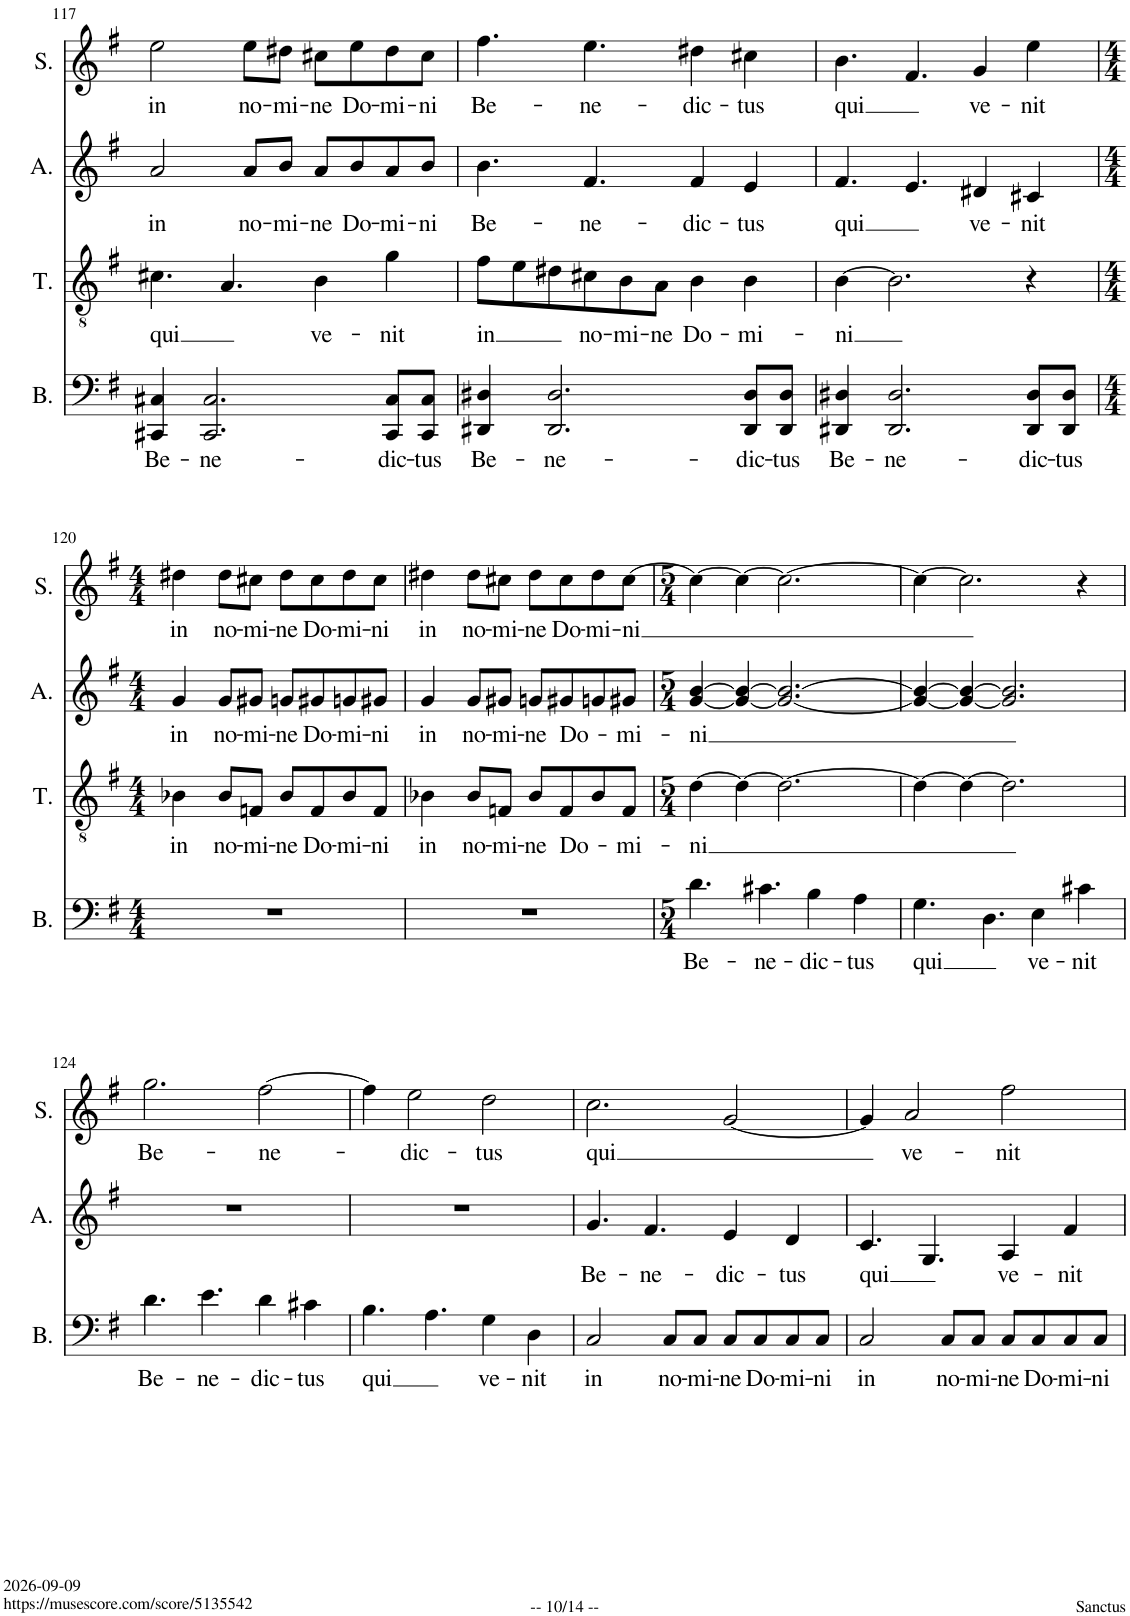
**kern	**text	**kern	**text	**kern	**text	**kern	**text
*part4	*part4	*part3	*part3	*part2	*part2	*part1	*part1
*staff4	*staff4	*staff3	*staff3	*staff2	*staff2	*staff1	*staff1
*I"Basso	*	*I"Tenor	*	*I"Alto	*	*I"Soprano	*
*I'B.	*	*I'T.	*	*I'A.	*	*I'S.	*
!!LO:PB:g=z
*clefF4	*	*clefGv2	*	*clefG2	*	*clefG2	*
*	*	*	*	*Trd1c2	*	*	*
*k[f#]	*	*k[f#]	*	*k[f#]	*	*k[f#]	*
*M5/4	*	*M5/4	*	*M5/4	*	*M5/4	*
=117	=117	=117	=117	=117	=117	=117	=117
!	!LO:LY:b	!	!LO:LY:b	!	!LO:LY:b	!	!LO:LY:b
4CC#X/ 4C#X/	Be-	4.c#X\	qui	2a/	in	2ee\	in
!	!LO:LY:b	!	!	!	!	!	!
2.CC#/ 2.C#/	-ne-	.	.	.	.	.	.
.	.	4.A/	.	.	.	.	.
!	!	!	!	!	!LO:LY:b	!	!LO:LY:b
.	.	.	.	8a/L	no-	8ee\L	no-
!	!	!	!	!	!LO:LY:b	!	!LO:LY:b
.	.	.	.	8b/J	-mi-	8dd#X\J	-mi-
!	!	!	!LO:LY:b	!	!LO:LY:b	!	!LO:LY:b
.	.	4B\	ve-	8a/L	-ne	8cc#X\L	-ne
!	!	!	!	!	!LO:LY:b	!	!LO:LY:b
.	.	.	.	8b/	Do-	8ee\	Do-
!	!LO:LY:b	!	!LO:LY:b	!	!LO:LY:b	!	!LO:LY:b
8CC#/ 8C#/L	-dic-	4g\	-nit	8a/	-mi-	8dd#\	-mi-
!	!LO:LY:b	!	!	!	!LO:LY:b	!	!LO:LY:b
8CC#/ 8C#/J	-tus	.	.	8b/J	-ni	8cc#\J	-ni
=118	=118	=118	=118	=118	=118	=118	=118
!	!LO:LY:b	!	!LO:LY:b	!	!LO:LY:b	!	!LO:LY:b
4DD#X/ 4D#X/	Be-	8f#\L	in	4.b\	Be-	4.ff#\	Be-
.	.	8e\	.	.	.	.	.
!	!LO:LY:b	!	!	!	!	!	!
2.DD#/ 2.D#/	-ne-	8d#X\	.	.	.	.	.
!	!	!	!LO:LY:b	!	!LO:LY:b	!	!LO:LY:b
.	.	8c#X\	no-	4.f#/	-ne-	4.ee\	-ne-
!	!	!	!LO:LY:b	!	!	!	!
.	.	8B\	-mi-	.	.	.	.
!	!	!	!LO:LY:b	!	!	!	!
.	.	8A\J	-ne	.	.	.	.
!	!	!	!LO:LY:b	!	!LO:LY:b	!	!LO:LY:b
.	.	4B\	Do-	4f#/	-dic-	4dd#X\	-dic-
!	!LO:LY:b	!	!LO:LY:b	!	!LO:LY:b	!	!LO:LY:b
8DD#/ 8D#/L	-dic-	4B\	-mi-	4e/	-tus	4cc#X\	-tus
!	!LO:LY:b	!	!	!	!	!	!
8DD#/ 8D#/J	-tus	.	.	.	.	.	.
=119	=119	=119	=119	=119	=119	=119	=119
!	!LO:LY:b	!	!LO:LY:b	!	!LO:LY:b	!	!LO:LY:b
4DD#X/ 4D#X/	Be-	[4B\	-ni	4.f#/	qui	4.b\	qui
!	!LO:LY:b	!	!	!	!	!	!
2.DD#/ 2.D#/	-ne-	2.B\]	.	.	.	.	.
.	.	.	.	4.e/	.	4.f#/	.
!	!	!	!	!	!LO:LY:b	!	!LO:LY:b
.	.	.	.	4d#X/	ve-	4g/	ve-
!	!LO:LY:b	!	!	!	!LO:LY:b	!	!LO:LY:b
8DD#/ 8D#/L	-dic-	4r	.	4c#X/	-nit	4ee\	-nit
!	!LO:LY:b	!	!	!	!	!	!
8DD#/ 8D#/J	-tus	.	.	.	.	.	.
!!LO:LB:g=z
=120	=120	=120	=120	=120	=120	=120	=120
*M4/4	*	*M4/4	*	*M4/4	*	*M4/4	*
!	!	!	!LO:LY:b	!	!LO:LY:b	!	!LO:LY:b
1r	.	4B-X\	in	4g/	in	4dd#X\	in
!	!	!	!LO:LY:b	!	!LO:LY:b	!	!LO:LY:b
.	.	8B-/L	no-	8g/L	no-	8dd#\L	no-
!	!	!	!LO:LY:b	!	!LO:LY:b	!	!LO:LY:b
.	.	8Fn/J	-mi-	8g#X/J	-mi-	8cc#X\J	-mi-
!	!	!	!LO:LY:b	!	!LO:LY:b	!	!LO:LY:b
.	.	8B-/L	-ne	8gn/L	-ne	8dd#\L	-ne
!	!	!	!LO:LY:b	!	!LO:LY:b	!	!LO:LY:b
.	.	8F/	Do-	8g#X/	Do-	8cc#\	Do-
!	!	!	!LO:LY:b	!	!LO:LY:b	!	!LO:LY:b
.	.	8B-/	-mi-	8gn/	-mi-	8dd#\	-mi-
!	!	!	!LO:LY:b	!	!LO:LY:b	!	!LO:LY:b
.	.	8F/J	-ni	8g#X/J	-ni	8cc#\J	-ni
=121	=121	=121	=121	=121	=121	=121	=121
!	!	!	!LO:LY:b	!	!LO:LY:b	!	!LO:LY:b
1r	.	4B-X\	in	4g/	in	4dd#X\	in
!	!	!	!LO:LY:b	!	!LO:LY:b	!	!LO:LY:b
.	.	8B-/L	no-	8g/L	no-	8dd#\L	no-
!	!	!	!LO:LY:b	!	!LO:LY:b	!	!LO:LY:b
.	.	8Fn/J	-mi-	8g#X/J	-mi-	8cc#X\J	-mi-
!	!	!	!LO:LY:b	!	!LO:LY:b	!	!LO:LY:b
.	.	8B-/L	-ne	8gn/L	-ne	8dd#\L	-ne
!	!	!	!LO:LY:b	!	!LO:LY:b	!	!LO:LY:b
.	.	8F/	Do-	8g#X/	Do-	8cc#\	Do-
!	!	!	!	!	!	!	!LO:LY:b
.	.	8B-/	.	8gn/	.	8dd#\	-mi-
!	!	!	!LO:LY:b	!	!LO:LY:b	!	!LO:LY:b
.	.	8F/J	-mi-	8g#X/J	-mi-	[8cc#\J	-ni
=122	=122	=122	=122	=122	=122	=122	=122
*M5/4	*	*M5/4	*	*M5/4	*	*M5/4	*
!	!LO:LY:b	!	!LO:LY:b	!	!LO:LY:b	!	!
4.d\	Be-	[4d\	-ni	[4g/ [4b/	-ni	4cc#\_	.
.	.	4d\_	.	4g/_ 4b/_	.	4cc#\_	.
!	!LO:LY:b	!	!	!	!	!	!
4.c#X\	-ne-	.	.	.	.	.	.
.	.	2.d\_	.	2.g/_ 2.b/_	.	2.cc#\_	.
!	!LO:LY:b	!	!	!	!	!	!
4B\	-dic-	.	.	.	.	.	.
!	!LO:LY:b	!	!	!	!	!	!
4A\	-tus	.	.	.	.	.	.
=123	=123	=123	=123	=123	=123	=123	=123
!	!LO:LY:b	!	!	!	!	!	!
4.G\	qui	4d\_	.	4g/_ 4b/_	.	4cc#\_	.
.	.	4d\_	.	4g/_ 4b/_	.	2.cc#\]	.
4.D\	.	.	.	.	.	.	.
.	.	2.d\]	.	2.g/] 2.b/]	.	.	.
!	!LO:LY:b	!	!	!	!	!	!
4E\	ve-	.	.	.	.	.	.
!	!LO:LY:b	!	!	!	!	!	!
4c#X\	-nit	.	.	.	.	4r	.
!!LO:LB:g=z
=124	=124	=124	=124	=124	=124	=124	=124
!	!LO:LY:b	!	!	!	!	!	!LO:LY:b
4.d\	Be-	4%5r	.	4%5r	.	2.gg\	Be-
!	!LO:LY:b	!	!	!	!	!	!
4.e\	-ne-	.	.	.	.	.	.
!	!LO:LY:b	!	!	!	!	!	!LO:LY:b
4d\	-dic-	.	.	.	.	[2ff#\	-ne-
!	!LO:LY:b	!	!	!	!	!	!
4c#X\	-tus	.	.	.	.	.	.
=125	=125	=125	=125	=125	=125	=125	=125
!	!LO:LY:b	!	!	!	!	!	!
4.B\	qui	4%5r	.	4%5r	.	4ff#\]	.
!	!	!	!	!	!	!	!LO:LY:b
.	.	.	.	.	.	2ee\	-dic-
4.A\	.	.	.	.	.	.	.
!	!LO:LY:b	!	!	!	!	!	!LO:LY:b
4G\	ve-	.	.	.	.	2dd\	-tus
!	!LO:LY:b	!	!	!	!	!	!
4D\	-nit	.	.	.	.	.	.
=126	=126	=126	=126	=126	=126	=126	=126
!	!LO:LY:b	!	!	!	!LO:LY:b	!	!LO:LY:b
2C/	in	4%5r	.	4.g/	Be-	2.cc\	qui
!	!	!	!	!	!LO:LY:b	!	!
.	.	.	.	4.f#/	-ne-	.	.
!	!LO:LY:b	!	!	!	!	!	!
8C/L	no-	.	.	.	.	.	.
!	!LO:LY:b	!	!	!	!	!	!
8C/J	-mi-	.	.	.	.	.	.
!	!LO:LY:b	!	!	!	!LO:LY:b	!	!
8C/L	-ne	.	.	4e/	-dic-	[2g/	.
!	!LO:LY:b	!	!	!	!	!	!
8C/	Do-	.	.	.	.	.	.
!	!LO:LY:b	!	!	!	!LO:LY:b	!	!
8C/	-mi-	.	.	4d/	-tus	.	.
!	!LO:LY:b	!	!	!	!	!	!
8C/J	-ni	.	.	.	.	.	.
=127	=127	=127	=127	=127	=127	=127	=127
!	!LO:LY:b	!	!	!	!LO:LY:b	!	!
2C/	in	4%5r	.	4.c/	qui	4g/]	.
!	!	!	!	!	!	!	!LO:LY:b
.	.	.	.	.	.	2a/	ve-
.	.	.	.	4.G/	.	.	.
!	!LO:LY:b	!	!	!	!	!	!
8C/L	no-	.	.	.	.	.	.
!	!LO:LY:b	!	!	!	!	!	!
8C/J	-mi-	.	.	.	.	.	.
!	!LO:LY:b	!	!	!	!LO:LY:b	!	!LO:LY:b
8C/L	-ne	.	.	4A/	ve-	2ff#\	-nit
!	!LO:LY:b	!	!	!	!	!	!
8C/	Do-	.	.	.	.	.	.
!	!LO:LY:b	!	!	!	!LO:LY:b	!	!
8C/	-mi-	.	.	4f#/	-nit	.	.
!	!LO:LY:b	!	!	!	!	!	!
8C/J	-ni	.	.	.	.	.	.
=	=	=	=	=	=	=	=
*-	*-	*-	*-	*-	*-	*-	*-
